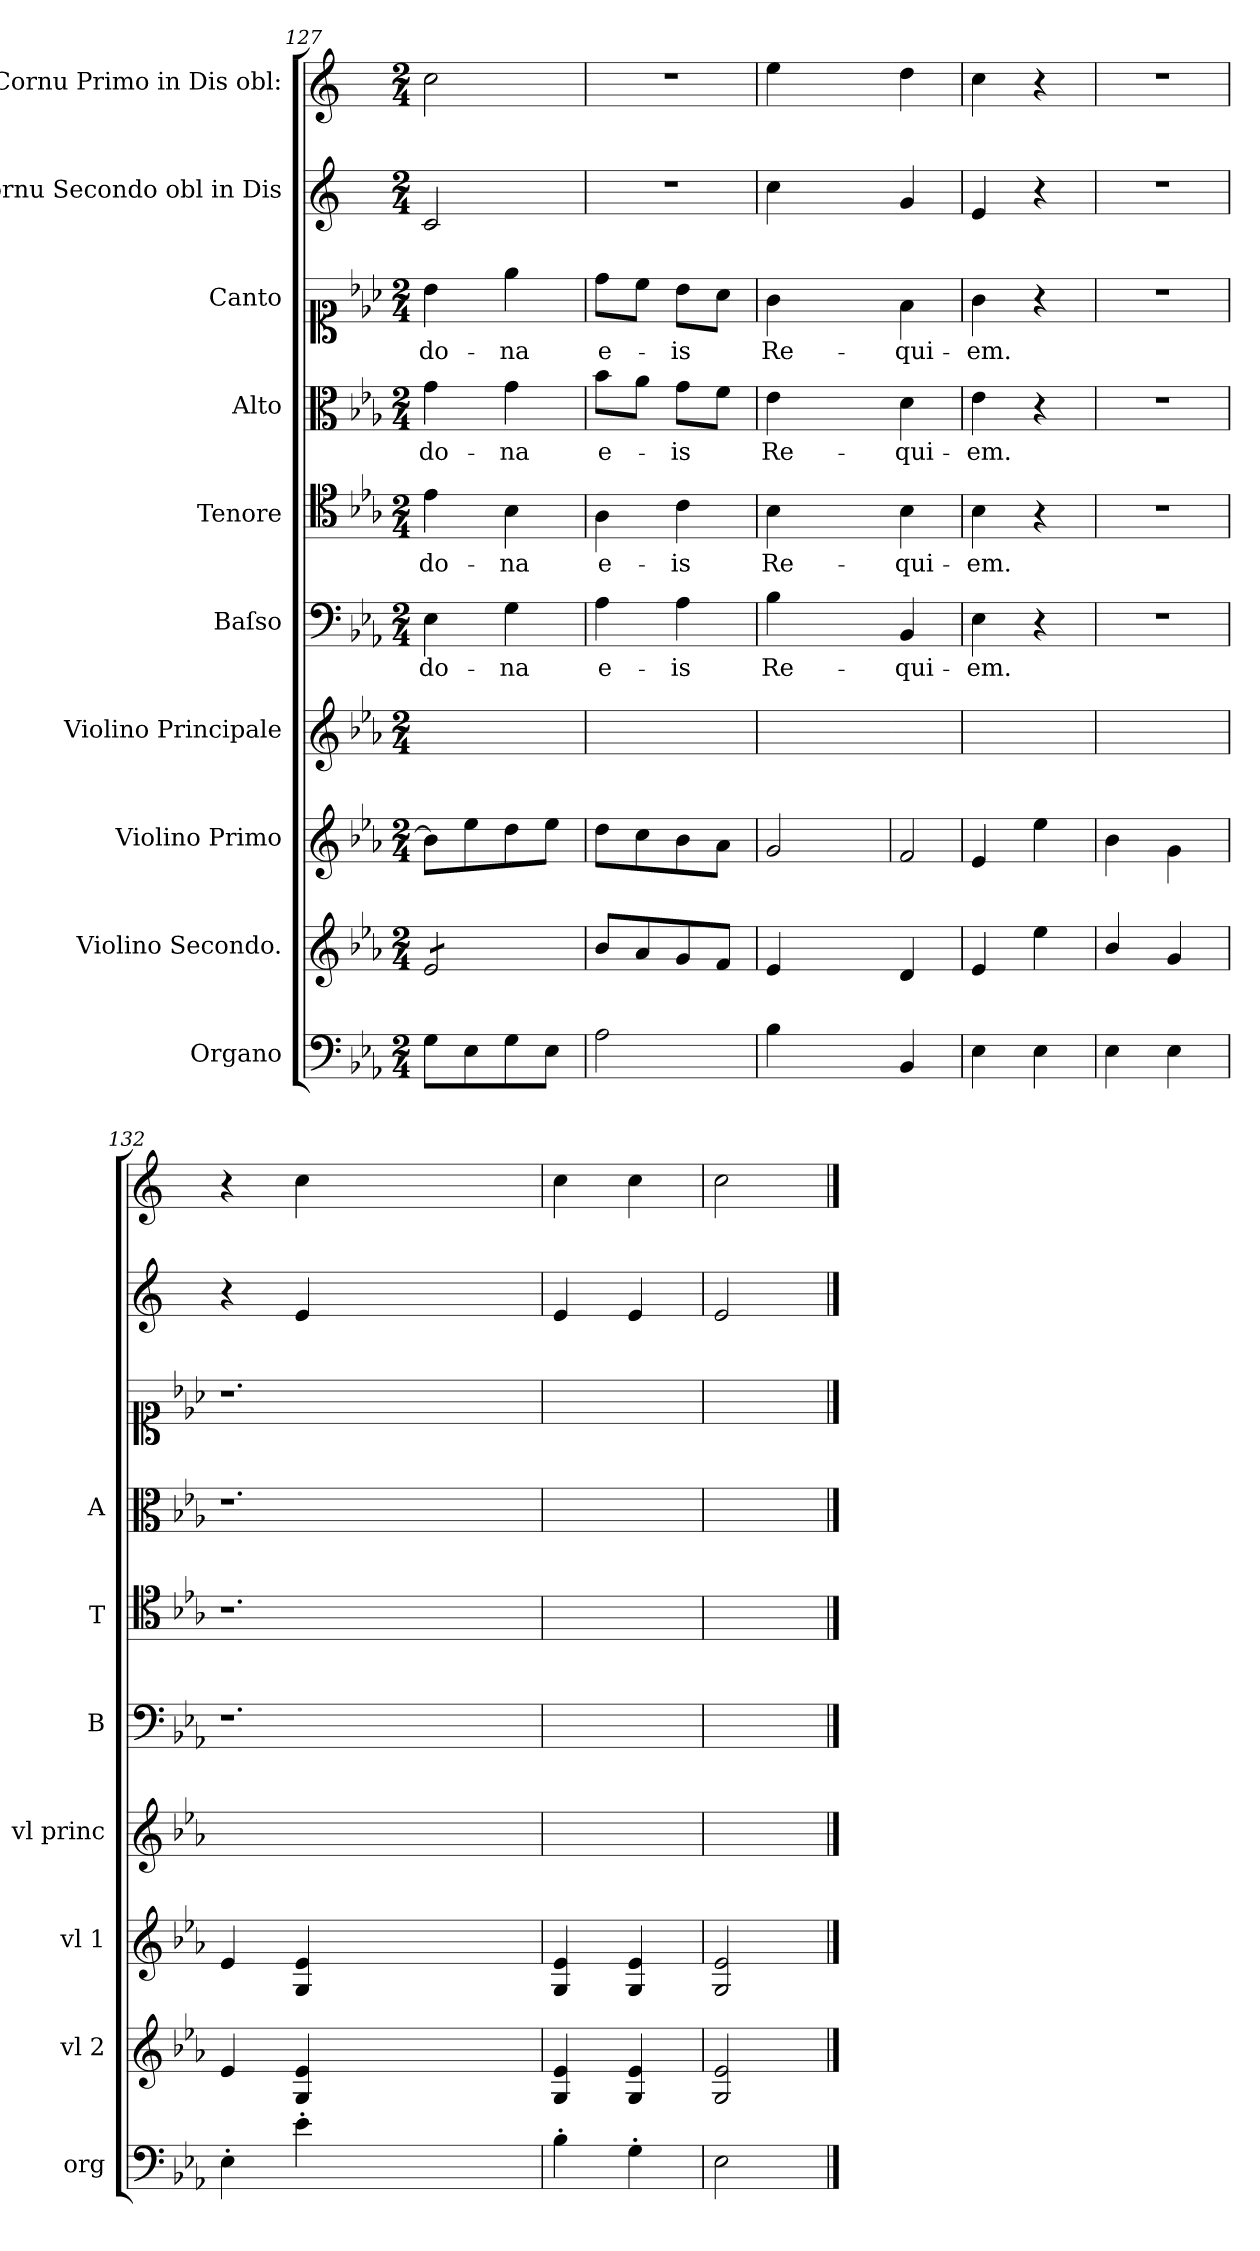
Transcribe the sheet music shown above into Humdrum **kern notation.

**kern	**kern	**kern	**kern	**kern	**text	**kern	**text	**kern	**text	**kern	**text	**kern	**kern
*part10	*part9	*part8	*part7	*part6	*part6	*part5	*part5	*part4	*part4	*part3	*part3	*part2	*part1
*staff10	*staff9	*staff8	*staff7	*staff6	*staff6	*staff5	*staff5	*staff4	*staff4	*staff3	*staff3	*staff2	*staff1
*I"Organo	*I"Violino Secondo.	*I"Violino Primo	*I"Violino Principale	*I"Baſso	*	*I"Tenore	*	*I"Alto	*	*I"Canto	*	*I"Cornu Secondo obl in Dis	*I"Cornu Primo in Dis obl:
*I'org	*I'vl 2	*I'vl 1	*I'vl princ	*I'B	*	*I'T	*	*I'A	*	*	*	*	*
*clefF4	*clefG2	*clefG2	*clefG2	*clefF4	*	*clefC4	*	*clefC3	*	*clefC1	*	*clefG2	*clefG2
*	*	*	*	*	*	*	*	*	*	*	*	*ITrd5c9	*ITrd5c9
*k[b-e-a-]	*k[b-e-a-]	*k[b-e-a-]	*k[b-e-a-]	*k[b-e-a-]	*	*k[b-e-a-]	*	*k[b-e-a-]	*	*k[b-e-a-]	*	*k[b-e-a-]	*k[b-e-a-]
*E-:	*E-:	*E-:	*E-:	*E-:	*	*E-:	*	*E-:	*	*E-:	*	*E-:	*E-:
*M2/4	*M2/4	*M2/4	*M2/4	*M2/4	*	*M2/4	*	*M2/4	*	*M2/4	*	*M2/4	*M2/4
=127	=127	=127	=127	=127	=127	=127	=127	=127	=127	=127	=127	=127	=127
*	*tremolo	*	*	*	*	*	*	*	*	*	*	*	*
8G\L	8e-/L	8b-\L]	2ryy	4E-\	do-	4e-\	do-	4g\	do-	4b-\	do-	2E-/	2e-\
8E-\	8e-/	8ee-\	.	.	.	.	.	.	.	.	.	.	.
8G\	8e-/	8dd\	.	4G\	-na	4B-\	-na	4g\	-na	4ee-\	-na	.	.
8E-\J	8e-/J	8ee-\J	.	.	.	.	.	.	.	.	.	.	.
*	*Xtremolo	*	*	*	*	*	*	*	*	*	*	*	*
=128	=128	=128	=128	=128	=128	=128	=128	=128	=128	=128	=128	=128	=128
2A-\	8b-/L	8dd\L	2ryy	4A-\	e-	4A-\	e-	8b-\L	e-	8dd\L	e-	2r	2r
.	8a-/	8cc\	.	.	.	.	.	8a-\J	.	8cc\J	.	.	.
.	8g/	8b-\	.	4A-\	-is	4c\	-is	8g\L	-is	8b-\L	-is	.	.
.	8f/J	8a-\J	.	.	.	.	.	8f\J	.	8a-\J	.	.	.
=129	=129	=129	=129	=129	=129	=129	=129	=129	=129	=129	=129	=129	=129
!	!	!LO:N:vis=2	!	!	!	!	!	!	!	!	!	!	!
4B-\	4e-/	4g/	2ryy	4B-\	Re-	4B-\	Re-	4e-\	Re-	4g\	Re-	4e-\	4g\
4ryy	4ryy	4ryy	.	4ryy	.	4ryy	.	4ryy	.	4ryy	.	4ryy	4ryy
=-	=-	=	=-	=-	=-	=-	=-	=-	=-	=-	=-	=-	=-
!	!	!LO:N:vis=2	!	!	!	!	!	!	!	!	!	!	!
4BB-/	4d/	4f/	4ryy	4BB-/	-qui-	4B-\	-qui-	4d\	-qui-	4f\	-qui-	4B-/	4f\
=130	=130	=130	=130	=130	=130	=130	=130	=130	=130	=130	=130	=130	=130
4E-\	4e-/	4e-/	2ryy	4E-\	-em.	4B-\	-em.	4e-\	-em.	4g\	-em.	4G/	4e-\
4E-\	4ee-\	4ee-\	.	4r	.	4r	.	4r	.	4r	.	4r	4r
=131	=131	=131	=131	=131	=131	=131	=131	=131	=131	=131	=131	=131	=131
4E-\	4b-/	4b-\	2ryy	2r	.	2r	.	2r	.	2r	.	2r	2r
4E-\	4g/	4g\	.	.	.	.	.	.	.	.	.	.	.
=132	=132	=132	=132	=132	=132	=132	=132	=132	=132	=132	=132	=132	=132
4E-'\	4e-/	4e-/	2ryy	1.r	.	1.r	.	1.r	.	1.r	.	4r	4r
4e-'\	4G/ 4e-/	4G/ 4e-/	.	.	.	.	.	.	.	.	.	4G/	4e-\
1ryy	1ryy	1ryy	1ryy	.	.	.	.	.	.	.	.	1ryy	1ryy
=133	=133	=133	=133	=133	=133	=133	=133	=133	=133	=133	=133	=133	=133
4B-'\	4G/ 4e-/	4G/ 4e-/	2ryy	2ryy	.	2ryy	.	2ryy	.	2ryy	.	4G/	4e-\
4G'\	4G/ 4e-/	4G/ 4e-/	.	.	.	.	.	.	.	.	.	4G/	4e-\
=134	=134	=134	=134	=134	=134	=134	=134	=134	=134	=134	=134	=134	=134
2E-\	2G/ 2e-/	2G/ 2e-/	2ryy	2ryy	.	2ryy	.	2ryy	.	2ryy	.	2G/	2e-\
==	==	==	==	==	==	==	==	==	==	==	==	==	==
*-	*-	*-	*-	*-	*-	*-	*-	*-	*-	*-	*-	*-	*-
